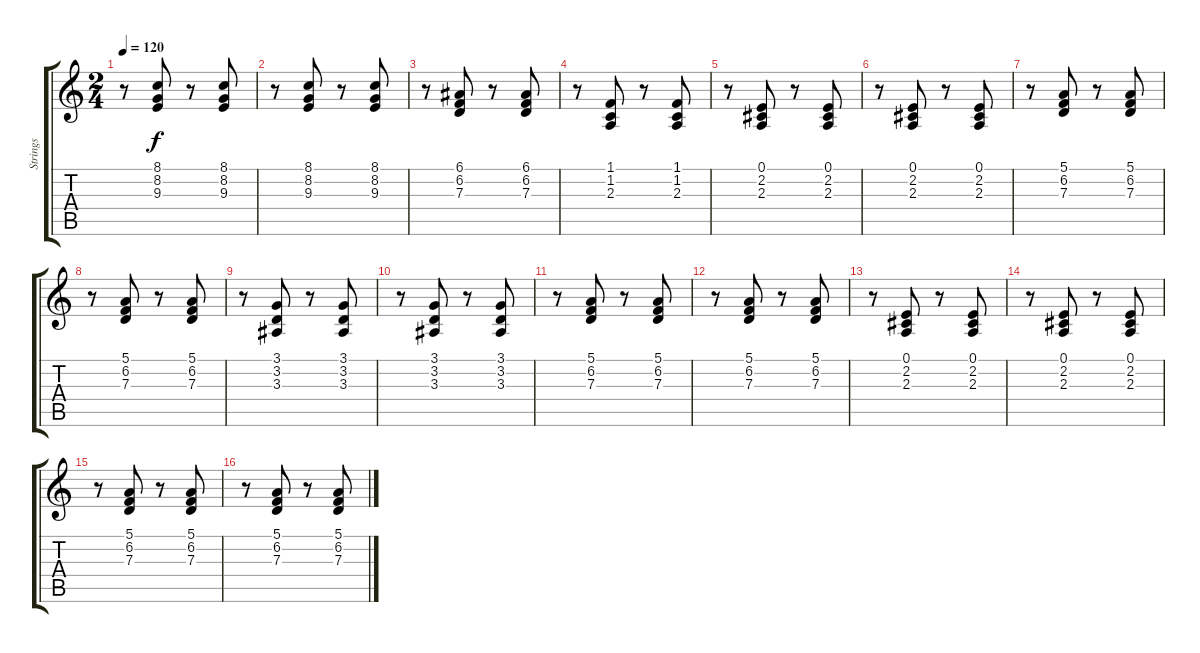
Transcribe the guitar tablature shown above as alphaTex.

\track ("Strings" "Strings") {instrument orchestralharp}
\staff {score tabs}
\tuning (E4 B3 G3 D3 A2 E2) {hide}
\ts (2 4)
\tempo 120
\clef g2
\ks c
r.8{dy f} (8.1 8.2 9.3).8 r.8 (8.1 8.2 9.3).8 |
r.8 (8.1 8.2 9.3).8 r.8 (8.1 8.2 9.3).8 |
r.8 (6.1 6.2 7.3).8 r.8 (6.1 6.2 7.3).8 |
r.8 (1.1 1.2 2.3).8 r.8 (1.1 1.2 2.3).8 |
r.8 (0.1 2.2 2.3).8 r.8 (0.1 2.2 2.3).8 |
r.8 (0.1 2.2 2.3).8 r.8 (0.1 2.2 2.3).8 |
r.8 (5.1 6.2 7.3).8 r.8 (5.1 6.2 7.3).8 |
r.8 (5.1 6.2 7.3).8 r.8 (5.1 6.2 7.3).8 |
r.8 (3.1 3.2 3.3).8 r.8 (3.1 3.2 3.3).8 |
r.8 (3.1 3.2 3.3).8 r.8 (3.1 3.2 3.3).8 |
r.8 (5.1 6.2 7.3).8 r.8 (5.1 6.2 7.3).8 |
r.8 (5.1 6.2 7.3).8 r.8 (5.1 6.2 7.3).8 |
r.8 (0.1 2.2 2.3).8 r.8 (0.1 2.2 2.3).8 |
r.8 (0.1 2.2 2.3).8 r.8 (0.1 2.2 2.3).8 |
r.8 (5.1 6.2 7.3).8 r.8 (5.1 6.2 7.3).8 |
r.8 (5.1 6.2 7.3).8 r.8 (5.1 6.2 7.3).8
